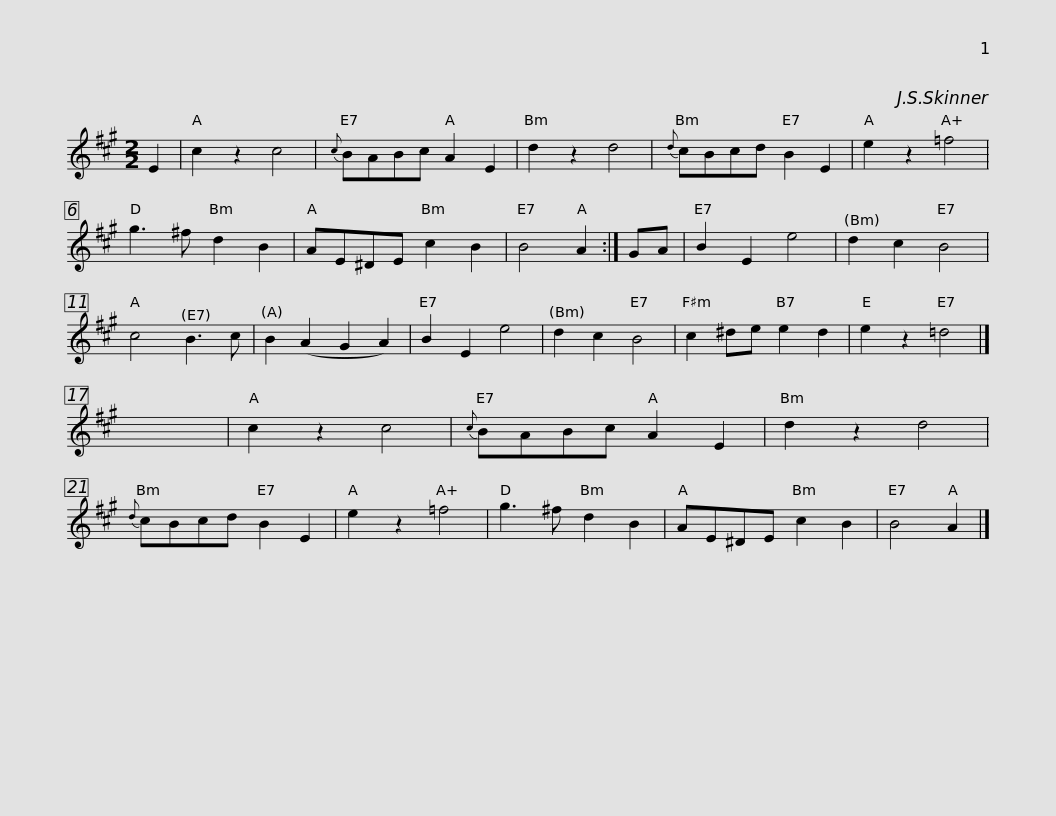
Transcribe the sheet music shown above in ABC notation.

X:1
L:1/8
M:2/2
I:linebreak $
K:A
V:1 treble
V:1
 E2 | c2 z2 c4 |{c} BABc A2 E2 | d2 z2 d4 |{d} cBcd B2 E2 | %5
 e2 z2 =f4 | g3 ^f d2 B2 | AE^DE c2 B2 | B4 A2 :|$ GA | %10
 B2 E2 e4 | d2 c2 B4 | c4 B3 c | B2 (A2 G2 A2) | B2 E2 e4 | %15
 d2 c2 B4 | c2 ^de e2 d2 | e2 z2 =d4 |] x8 | c2 z2 c4 |$ %20
{c} BABc A2 E2 | d2 z2 d4 |{d} cBcd B2 E2 | e2 z2 =f4 | g3 ^f d2 B2 | %25
 AE^DE c2 B2 | B4 A2 |] %27
